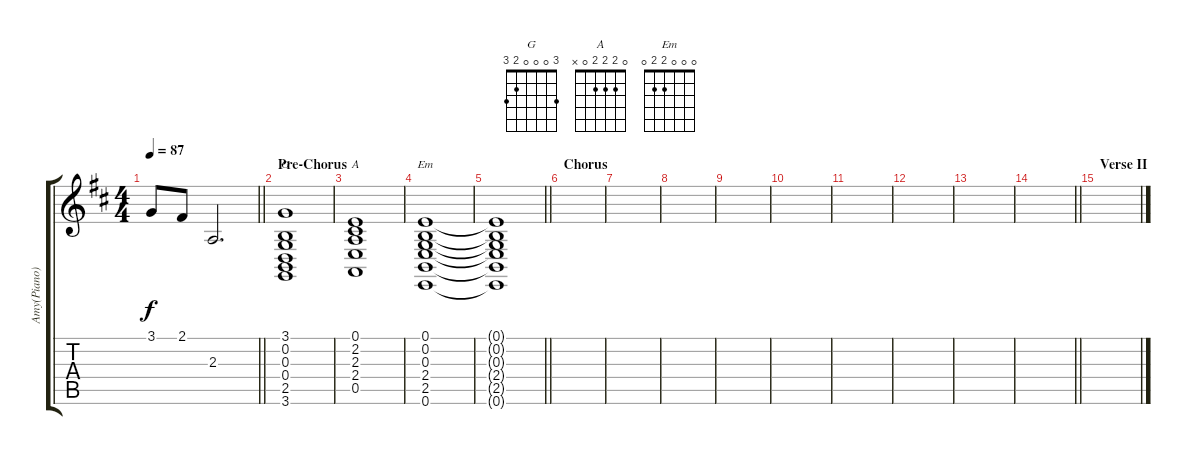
\track ("Amy(Piano)" "Amy(Piano)") {instrument brightacousticpiano}
\staff {score tabs}
\tuning (E4 B3 G3 D3 A2 E2) {hide}
\chord ("G" 3 0 0 0 2 3)
\chord ("A" 0 2 2 2 0 x)
\chord ("Em" 0 0 0 2 2 0)
\ts (4 4)
\section ("" "")
\tempo 87
\clef g2
\barLineRight lightlight
\ks d
3.1{t}.8{dy f} 2.1.8 2.3.2{d} |
\section ("" "Pre-Chorus")
(3.1 0.2 0.3 0.4 2.5 3.6).1{ch "G" volume 12 instrument stringensemble1} |
(0.1 2.2 2.3 2.4 0.5).1{ch "A"} |
(0.1 0.2 0.3 2.4 2.5 0.6).1{ch "Em"} |
\barLineRight lightlight
(0.1{t} 0.2{t} 0.3{t} 2.4{t} 2.5{t} 0.6{t}).1 |
\section ("" "Chorus")
|
|
|
|
|
|
|
|
\barLineRight lightlight
|
\section ("" "Verse II")
